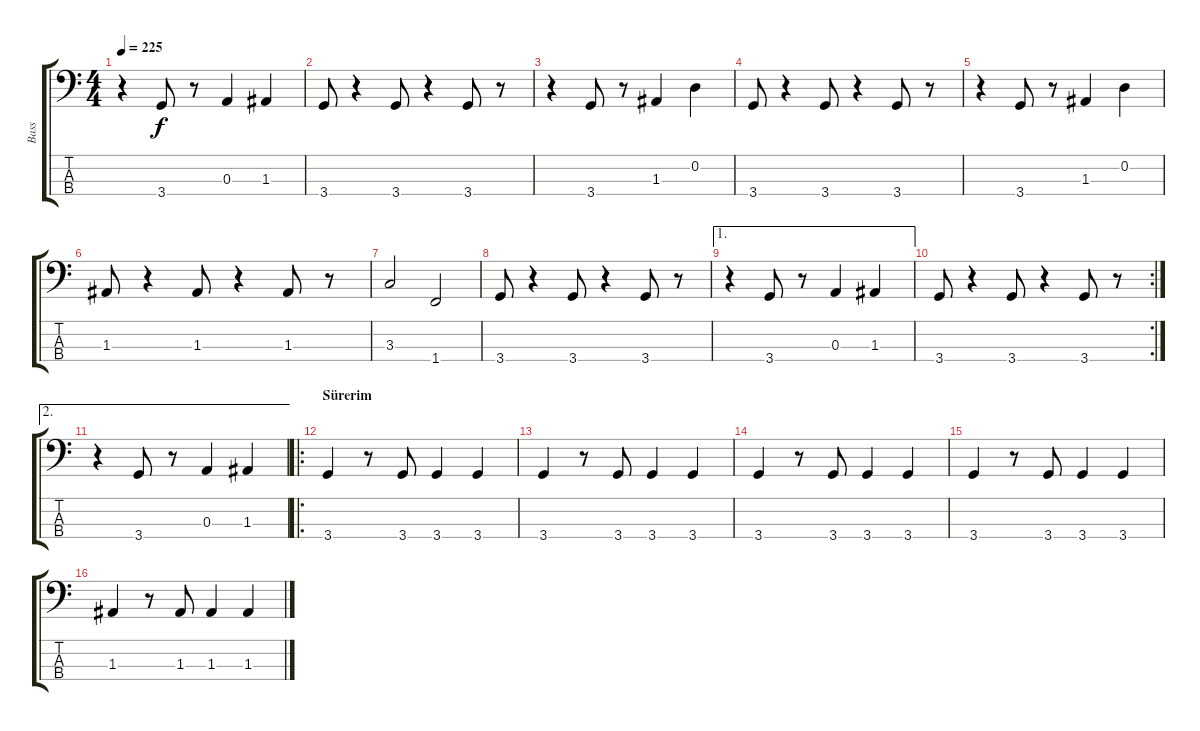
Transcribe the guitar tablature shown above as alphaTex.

\track ("Bass" "Bass") {instrument electricbasspick}
\staff {score tabs}
\tuning (G2 D2 A1 E1) {hide}
\ts (4 4)
\tempo 225
\clef f4
\ks c
r.4{dy f} 3.4.8 r.8 0.3.4 1.3.4 |
3.4.8 r.4 3.4.8 r.4 3.4.8 r.8 |
r.4 3.4.8 r.8 1.3.4 0.2.4 |
3.4.8 r.4 3.4.8 r.4 3.4.8 r.8 |
r.4 3.4.8 r.8 1.3.4 0.2.4 |
1.3.8 r.4 1.3.8 r.4 1.3.8 r.8 |
3.3.2 1.4.2 |
3.4.8 r.4 3.4.8 r.4 3.4.8 r.8 |
\ae 1
r.4 3.4.8 r.8 0.3.4 1.3.4 |
\rc 2
3.4.8 r.4 3.4.8 r.4 3.4.8 r.8 |
\ae 2
r.4 3.4.8 r.8 0.3.4 1.3.4 |
\ro
\section ("" "Sürerim")
3.4.4 r.8 3.4.8 3.4.4 3.4.4 |
3.4.4 r.8 3.4.8 3.4.4 3.4.4 |
3.4.4 r.8 3.4.8 3.4.4 3.4.4 |
3.4.4 r.8 3.4.8 3.4.4 3.4.4 |
1.3.4 r.8 1.3.8 1.3.4 1.3.4
